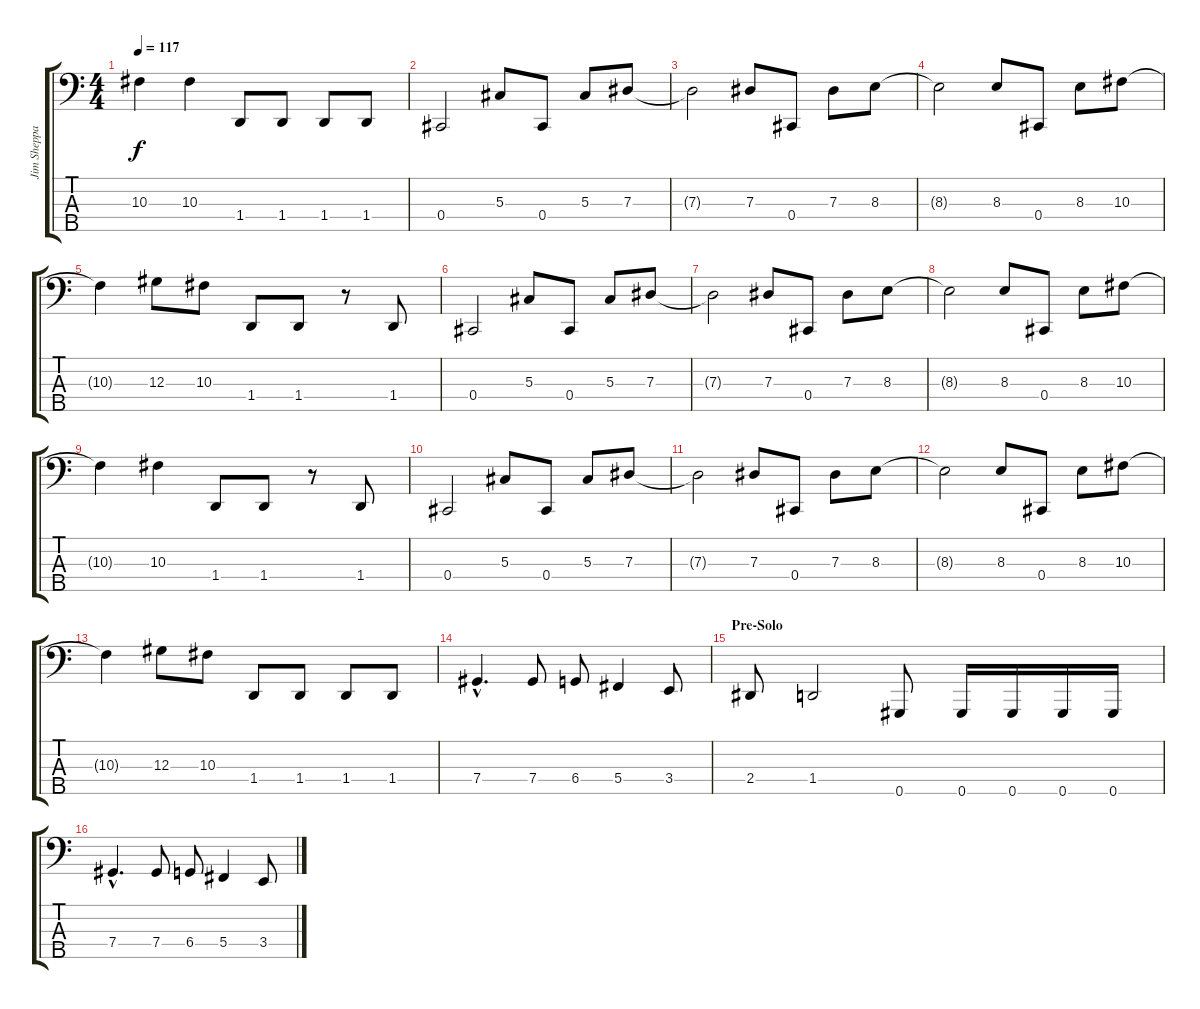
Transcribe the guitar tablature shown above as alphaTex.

\track ("Jim Sheppard" "Jim Sheppa") {instrument electricbasspick}
\staff {score tabs}
\tuning (Gb2 Db2 Ab1 Db1 Ab0) {hide}
\ts (4 4)
\tempo 117
\clef f4
\ks c
10.3{t}.4{dy f} 10.3.4 1.4.8 1.4.8 1.4.8 1.4.8 |
0.4.2 5.3.8 0.4.8 5.3.8 7.3.8 |
7.3{t}.2 7.3.8 0.4.8 7.3.8 8.3.8 |
8.3{t}.2 8.3.8 0.4.8 8.3.8 10.3.8 |
10.3{t}.4 12.3.8 10.3.8 1.4.8 1.4.8 r.8 1.4.8 |
0.4.2 5.3.8 0.4.8 5.3.8 7.3.8 |
7.3{t}.2 7.3.8 0.4.8 7.3.8 8.3.8 |
8.3{t}.2 8.3.8 0.4.8 8.3.8 10.3.8 |
10.3{t}.4 10.3.4 1.4.8 1.4.8 r.8 1.4.8 |
0.4.2 5.3.8 0.4.8 5.3.8 7.3.8 |
7.3{t}.2 7.3.8 0.4.8 7.3.8 8.3.8 |
8.3{t}.2 8.3.8 0.4.8 8.3.8 10.3.8 |
10.3{t}.4 12.3.8 10.3.8 1.4.8 1.4.8 1.4.8 1.4.8 |
7.4{hac}.4{d} 7.4.8 6.4.8 5.4.4 3.4.8 |
\section ("" "Pre-Solo")
2.4.8 1.4.2 0.5.8 0.5.16 0.5.16 0.5.16 0.5.16 |
7.4{hac}.4{d} 7.4.8 6.4.8 5.4.4 3.4.8
